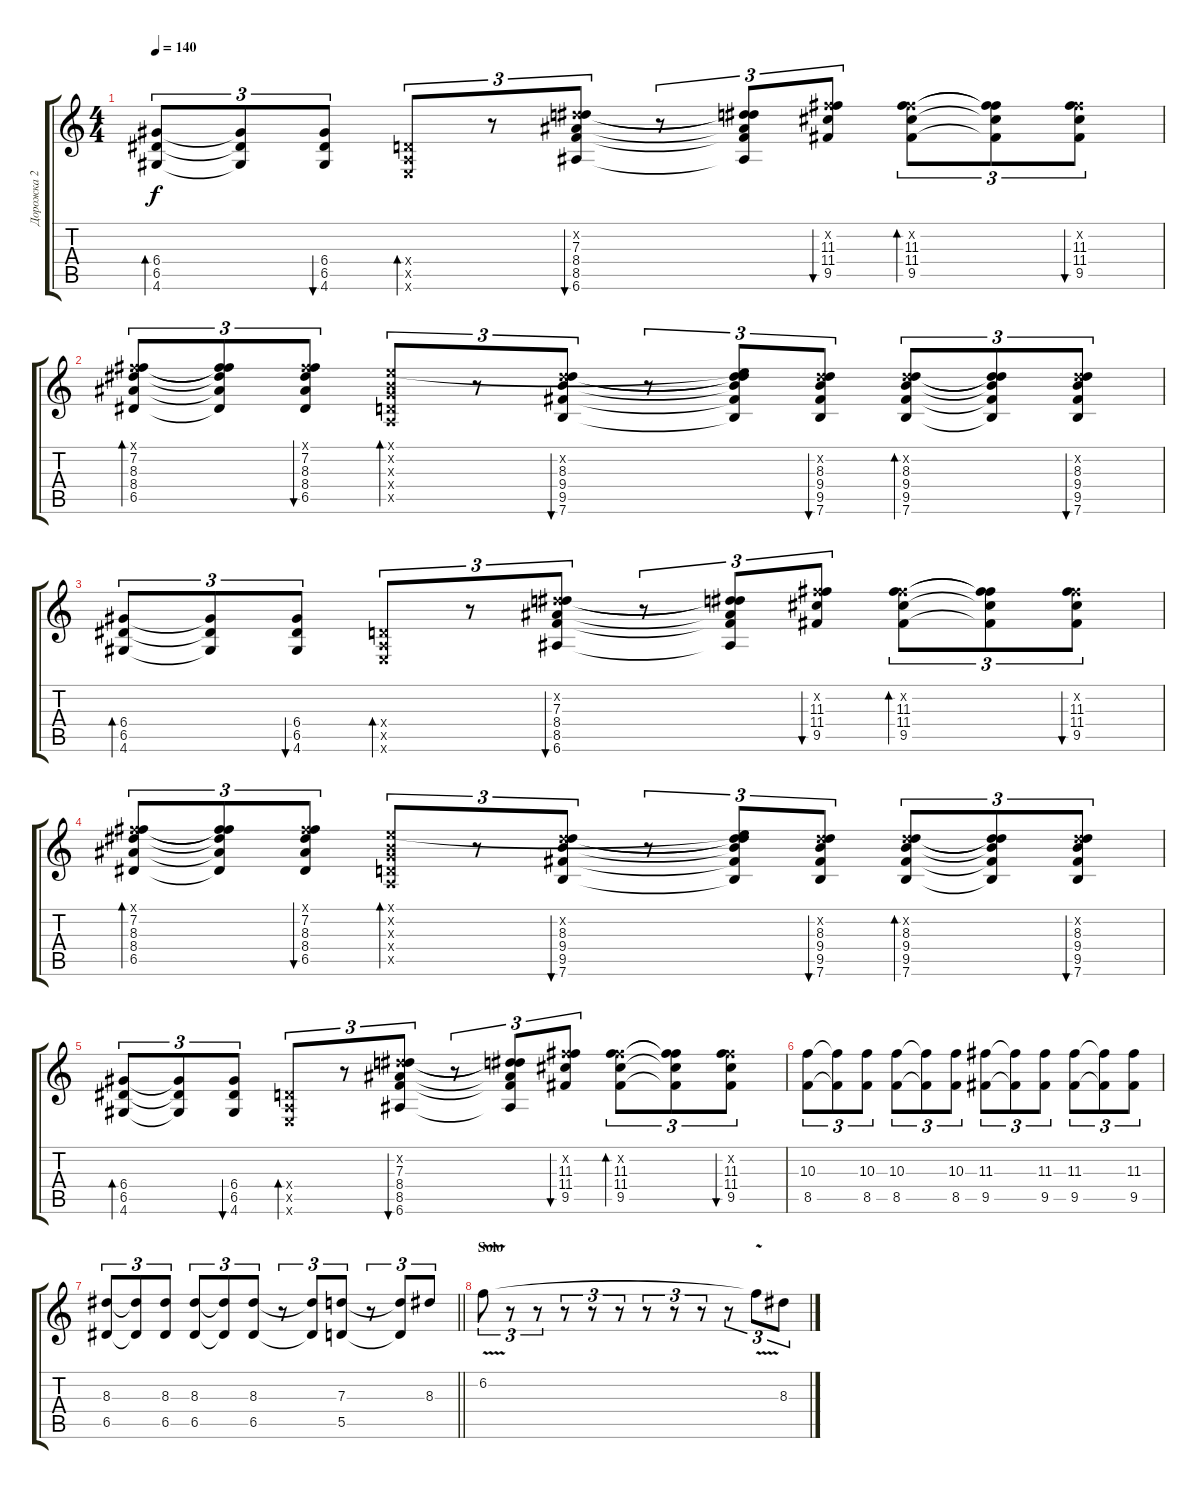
\track ("Дорожка 2" "Дорожка 2") {instrument acousticguitarsteel}
\staff {score tabs}
\tuning (E4 B3 G3 D3 A2 E2) {hide}
\ts (4 4)
\tempo 140
\clef g2
\ks c
(6.4 6.5 4.6).8{tu (3 2) bd 60 dy f} (6.4{t} 6.5{t} 4.6{t}).8{tu (3 2)} (6.4 6.5 4.6).8{tu (3 2) bu 60} (0.4{x} 0.5{x} 0.6{x}).8{tu (3 2) bd 60} r.8{tu (3 2)} (4.2{x} 7.3 8.4 8.5 6.6).8{tu (3 2) bu 60} r.8{tu (3 2)} (4.2{t} 7.3{t} 8.4{t} 8.5{t} 6.6{t}).8{tu (3 2)} (7.2{x} 11.3 11.4 9.5).8{tu (3 2) bu 60} (7.2{x} 11.3 11.4 9.5).8{tu (3 2) bd 60} (7.2{t} 11.3{t} 11.4{t} 9.5{t}).8{tu (3 2)} (7.2{x} 11.3 11.4 9.5).8{tu (3 2) bu 60} |
(2.1{x} 7.2 8.3 8.4 6.5).8{tu (3 2) bd 60} (2.1{t} 7.2{t} 8.3{t} 8.4{t} 6.5{t}).8{tu (3 2)} (2.1{x} 7.2 8.3 8.4 6.5).8{tu (3 2) bu 60} (0.1{x} 0.2{x} 0.3{x} 0.4{x} 0.5{x}).8{tu (3 2) bd 60} r.8{tu (3 2)} (4.2{x} 8.3 9.4 9.5 7.6).8{tu (3 2) bu 60} r.8{tu (3 2)} (0.1{t} 4.2{t} 8.3{t} 9.4{t} 9.5{t} 7.6{t}).8{tu (3 2)} (4.2{x} 8.3 9.4 9.5 7.6).8{tu (3 2) bu 60} (4.2{x} 8.3 9.4 9.5 7.6).8{tu (3 2) bd 60} (4.2{t} 8.3{t} 9.4{t} 9.5{t} 7.6{t}).8{tu (3 2)} (4.2{x} 8.3 9.4 9.5 7.6).8{tu (3 2) bu 60} |
(6.4 6.5 4.6).8{tu (3 2) bd 60} (6.4{t} 6.5{t} 4.6{t}).8{tu (3 2)} (6.4 6.5 4.6).8{tu (3 2) bu 60} (0.4{x} 0.5{x} 0.6{x}).8{tu (3 2) bd 60} r.8{tu (3 2)} (4.2{x} 7.3 8.4 8.5 6.6).8{tu (3 2) bu 60} r.8{tu (3 2)} (4.2{t} 7.3{t} 8.4{t} 8.5{t} 6.6{t}).8{tu (3 2)} (7.2{x} 11.3 11.4 9.5).8{tu (3 2) bu 60} (7.2{x} 11.3 11.4 9.5).8{tu (3 2) bd 60} (7.2{t} 11.3{t} 11.4{t} 9.5{t}).8{tu (3 2)} (7.2{x} 11.3 11.4 9.5).8{tu (3 2) bu 60} |
(2.1{x} 7.2 8.3 8.4 6.5).8{tu (3 2) bd 60} (2.1{t} 7.2{t} 8.3{t} 8.4{t} 6.5{t}).8{tu (3 2)} (2.1{x} 7.2 8.3 8.4 6.5).8{tu (3 2) bu 60} (0.1{x} 0.2{x} 0.3{x} 0.4{x} 0.5{x}).8{tu (3 2) bd 60} r.8{tu (3 2)} (4.2{x} 8.3 9.4 9.5 7.6).8{tu (3 2) bu 60} r.8{tu (3 2)} (0.1{t} 4.2{t} 8.3{t} 9.4{t} 9.5{t} 7.6{t}).8{tu (3 2)} (4.2{x} 8.3 9.4 9.5 7.6).8{tu (3 2) bu 60} (4.2{x} 8.3 9.4 9.5 7.6).8{tu (3 2) bd 60} (4.2{t} 8.3{t} 9.4{t} 9.5{t} 7.6{t}).8{tu (3 2)} (4.2{x} 8.3 9.4 9.5 7.6).8{tu (3 2) bu 60} |
(6.4 6.5 4.6).8{tu (3 2) bd 60} (6.4{t} 6.5{t} 4.6{t}).8{tu (3 2)} (6.4 6.5 4.6).8{tu (3 2) bu 60} (0.4{x} 0.5{x} 0.6{x}).8{tu (3 2) bd 60} r.8{tu (3 2)} (4.2{x} 7.3 8.4 8.5 6.6).8{tu (3 2) bu 60} r.8{tu (3 2)} (4.2{t} 7.3{t} 8.4{t} 8.5{t} 6.6{t}).8{tu (3 2)} (7.2{x} 11.3 11.4 9.5).8{tu (3 2) bu 60} (7.2{x} 11.3 11.4 9.5).8{tu (3 2) bd 60} (7.2{t} 11.3{t} 11.4{t} 9.5{t}).8{tu (3 2)} (7.2{x} 11.3 11.4 9.5).8{tu (3 2) bu 60} |
(10.3 8.5).8{tu (3 2)} (10.3{t} 8.5{t}).8{tu (3 2)} (10.3 8.5).8{tu (3 2)} (10.3 8.5).8{tu (3 2)} (10.3{t} 8.5{t}).8{tu (3 2)} (10.3 8.5).8{tu (3 2)} (11.3 9.5).8{tu (3 2)} (11.3{t} 9.5{t}).8{tu (3 2)} (11.3 9.5).8{tu (3 2)} (11.3 9.5).8{tu (3 2)} (11.3{t} 9.5{t}).8{tu (3 2)} (11.3 9.5).8{tu (3 2)} |
\barLineRight lightlight
(8.3 6.5).8{tu (3 2)} (8.3{t} 6.5{t}).8{tu (3 2)} (8.3 6.5).8{tu (3 2)} (8.3 6.5).8{tu (3 2)} (8.3{t} 6.5{t}).8{tu (3 2)} (8.3 6.5).8{tu (3 2)} r.8{tu (3 2)} (8.3{t} 6.5{t}).8{tu (3 2)} (7.3 5.5).8{tu (3 2)} r.8{tu (3 2)} (7.3{t} 5.5{t}).8{tu (3 2)} 8.3.8{tu (3 2)} |
\section ("" "Solo")
6.2{v}.8{tu (3 2) volume 16} r.8{tu (3 2)} r.8{tu (3 2)} r.8{tu (3 2)} r.8{tu (3 2)} r.8{tu (3 2)} r.8{tu (3 2)} r.8{tu (3 2)} r.8{tu (3 2)} r.8{tu (3 2)} 6.2{t}.8{tu (3 2)} 8.3.8{tu (3 2)}
